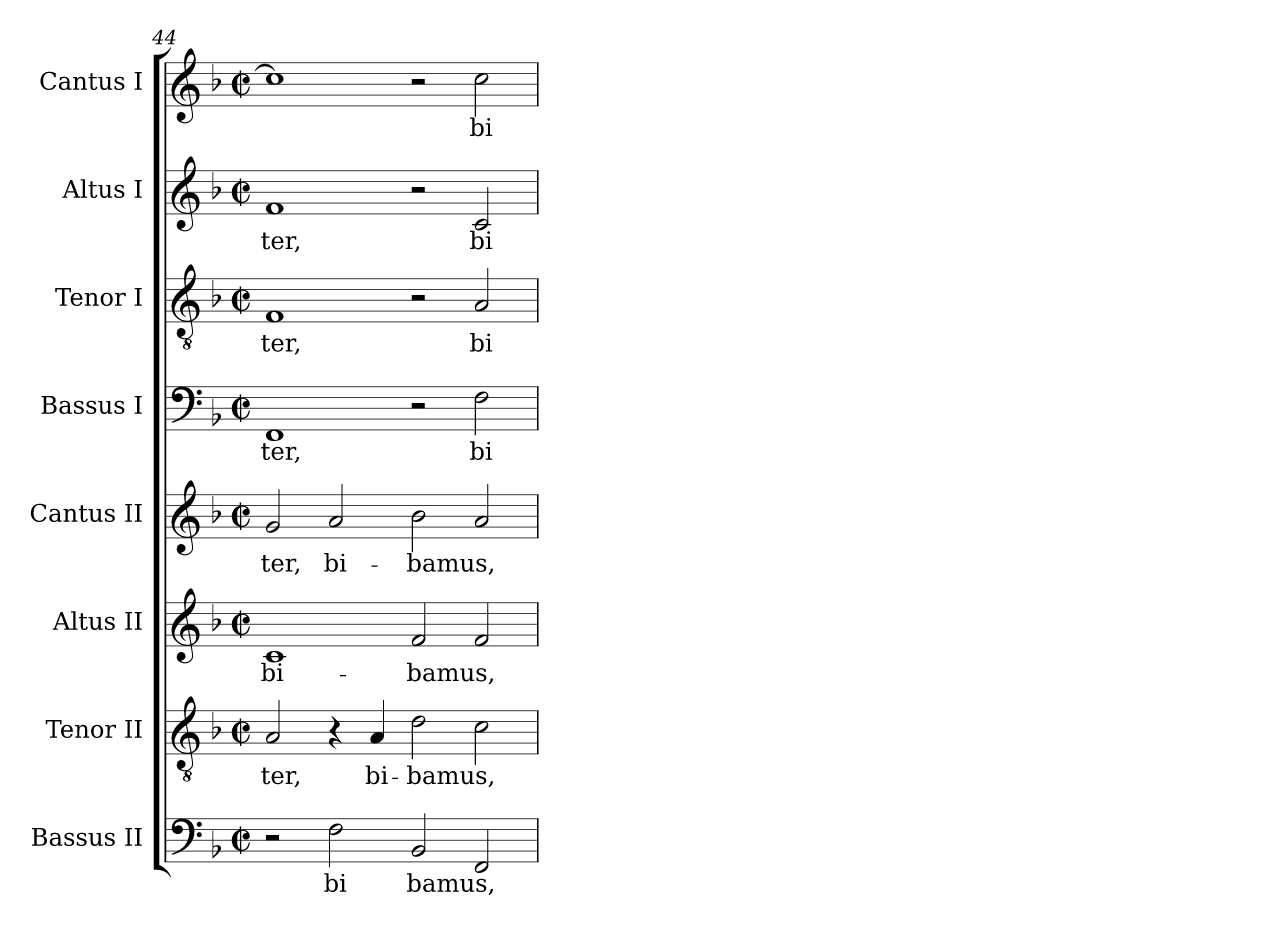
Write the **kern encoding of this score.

**kern	**text	**kern	**text	**kern	**text	**kern	**text	**kern	**text	**kern	**text	**kern	**text	**kern	**text
*part8	*part8	*part7	*part7	*part6	*part6	*part5	*part5	*part4	*part4	*part3	*part3	*part2	*part2	*part1	*part1
*staff8	*staff8	*staff7	*staff7	*staff6	*staff6	*staff5	*staff5	*staff4	*staff4	*staff3	*staff3	*staff2	*staff2	*staff1	*staff1
*I"Bassus II	*	*I"Tenor II	*	*I"Altus II	*	*I"Cantus II	*	*I"Bassus I	*	*I"Tenor I	*	*I"Altus I	*	*I"Cantus I	*
*clefF4	*	*clefGv2	*	*clefG2	*	*clefG2	*	*clefF4	*	*clefGv2	*	*clefG2	*	*clefG2	*
*k[b-]	*	*k[b-]	*	*k[b-]	*	*k[b-]	*	*k[b-]	*	*k[b-]	*	*k[b-]	*	*k[b-]	*
*F:	*	*F:	*	*F:	*	*F:	*	*F:	*	*F:	*	*F:	*	*F:	*
*M2/2	*	*M2/2	*	*M2/2	*	*M2/2	*	*M2/2	*	*M2/2	*	*M2/2	*	*M2/2	*
*met(c|)	*	*met(c|)	*	*met(c|)	*	*met(c|)	*	*met(c|)	*	*met(c|)	*	*met(c|)	*	*met(c|)	*
=44	=44	=44	=44	=44	=44	=44	=44	=44	=44	=44	=44	=44	=44	=44	=44
!	!	!	!LO:LY:b:cj	!	!LO:LY:b:cj	!	!LO:LY:b:cj	!	!LO:LY:b:cj	!	!LO:LY:b:cj	!	!LO:LY:b:cj	!	!
2r	.	2A/	-ter,	1c	bi-	2g/	-ter,	1FF	ter,	1F	-ter,	1f	-ter,	1cc]	.
!	!LO:LY:b:cj	!	!	!	!	!	!LO:LY:b:cj	!	!	!	!	!	!	!	!
2F\	bi	4r	.	.	.	2a/	bi-	.	.	.	.	.	.	.	.
!	!	!	!LO:LY:b:cj	!	!	!	!	!	!	!	!	!	!	!	!
.	.	4A/	bi-	.	.	.	.	.	.	.	.	.	.	.	.
!	!LO:LY:b	!	!LO:LY:b	!	!LO:LY:b	!	!LO:LY:b	!	!	!	!	!	!	!	!
2BB-/	bamus,	2d\	-bamus,	2f/	-bamus,	2b-\	-bamus,	2r	.	2r	.	2r	.	2r	.
!	!	!	!	!	!	!	!	!	!LO:LY:b:cj	!	!LO:LY:b:cj	!	!LO:LY:b:cj	!	!LO:LY:b:cj
2FF/	.	2c\	.	2f/	.	2a/	.	2F\	bi	2A/	bi-	2c/	bi-	2cc\	bi-
=	=	=	=	=	=	=	=	=	=	=	=	=	=	=	=
*-	*-	*-	*-	*-	*-	*-	*-	*-	*-	*-	*-	*-	*-	*-	*-
